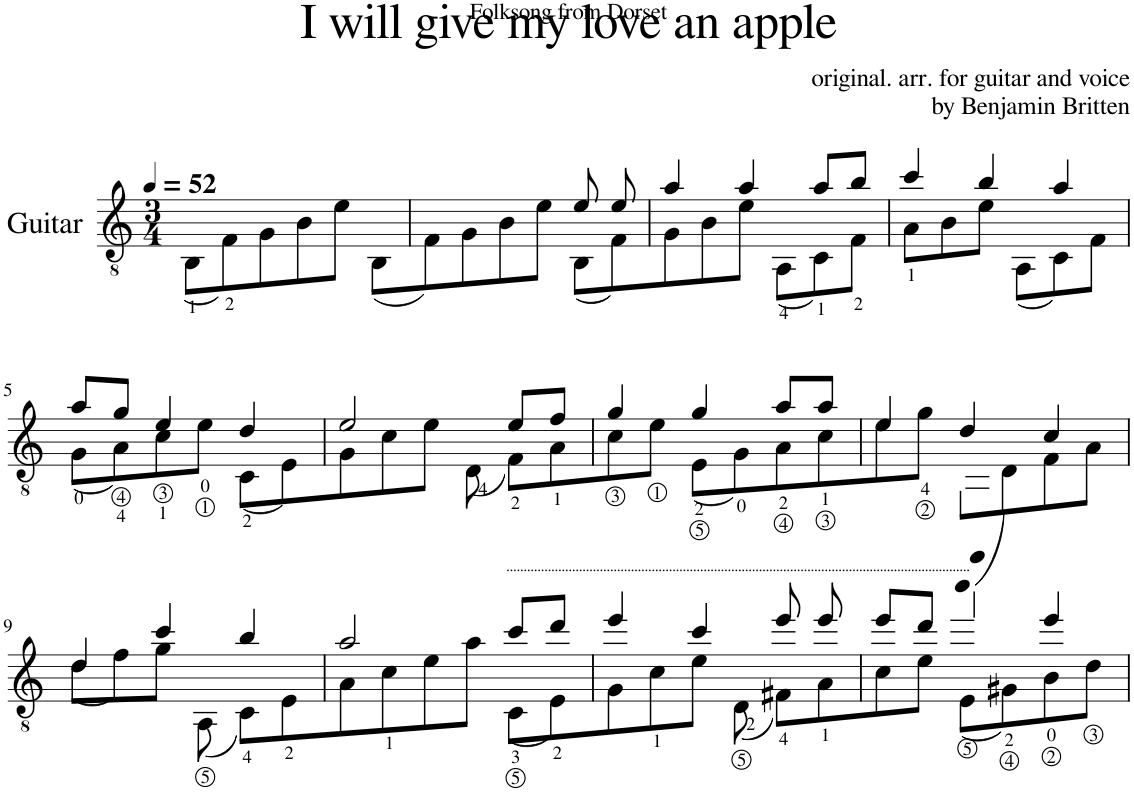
**kern
*part1
*staff1
*I"Guitar
*clefGv2
*k[]
*M3/4
*MM52
=1
*^
2.ryy	(8BB\L
.	8F\)
.	8G\
.	8B\
.	8e\J
.	(8BB\L
=2	=2
4ryy	8F\)
.	8G\
4ryy	8B\
.	8e\J
8e/	(8BB\L
8e/	8F\)
=3	=3
4a/	8G\
.	8B\
4a/	8e\J
.	(8AA\L
8a/L	8C\)
8b/J	8F\J
=4	=4
4cc/	8A\L
.	8B\
4b/	8e\J
.	(8AA\L
4a/	8C\)
.	8F\J
!!LO:LB:g=z	!!
=5	=5
8a/L	(8G\L
8g/J	8A\)
4e/	8c\
.	8e\J
4d/	(8C\L
.	8E\)
=6	=6
2e/	8G\
.	8c\
.	8e\J
.	(8D\
8e/L	8F\L)
8f/J	8A\
=7	=7
4g/	8c\
.	8e\J
4g/	(8E\L
.	8G\)
8a/L	8A\
8a/J	8c\
=8	=8
4e/	8e\
.	8g\J
4d/	(8AA\L
.	8D\)
4c/	8F\
.	8A\J
!!LO:LB:g=z	!!
=9	=9
4d/	(8d\L
.	8f\)
4cc/	8g\J
.	(8AA\
4b/	8C\L)
.	8E\
=10	=10
2a/	8A\
.	8c\
.	8e\
.	8a\J
8cc/L	(8C\L
8dd/J	8E\)
=11	=11
4ee/	8G\
.	8c\
4cc/	8e\J
.	(8D\
8ee/	8F#X\L)
8ee/	8A\
=12	=12
8ee/L	8c\
8dd/J	8e\J
4ee/	(8E\L
.	8G#X\)
4ee/	8B\
.	8d\J
*v	*v
=
*-
